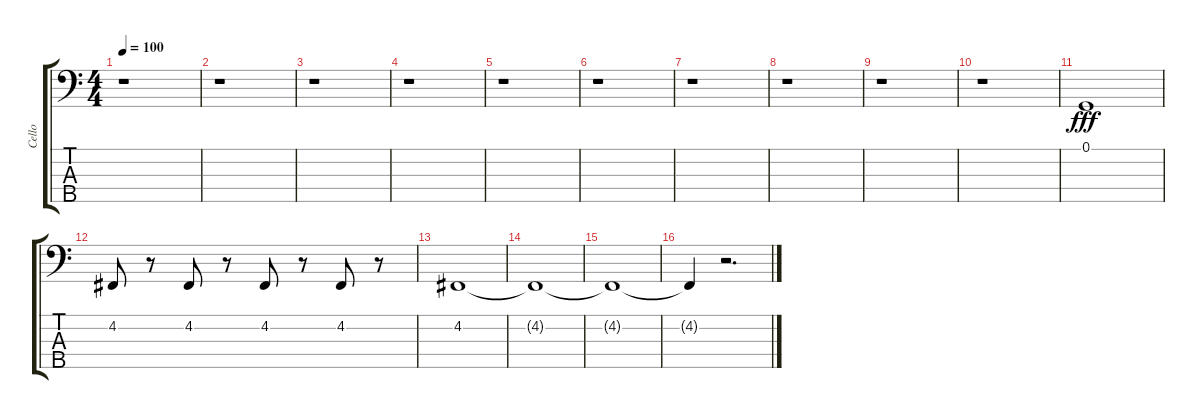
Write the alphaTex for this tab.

\track ("Cello" "Cello") {instrument stringensemble1}
\staff {score tabs}
\tuning (G2 D2 A1 E1 B0) {hide}
\ts (4 4)
\tempo 100
\clef f4
\ks c
r.1{dy fff} |
r.1 |
r.1 |
r.1 |
r.1 |
r.1 |
r.1 |
r.1 |
r.1 |
r.1 |
0.1.1 |
4.2.8 r.8 4.2.8 r.8 4.2.8 r.8 4.2.8 r.8 |
4.2.1 |
4.2{t}.1 |
4.2{t}.1 |
4.2{t}.4 r.2{d}
